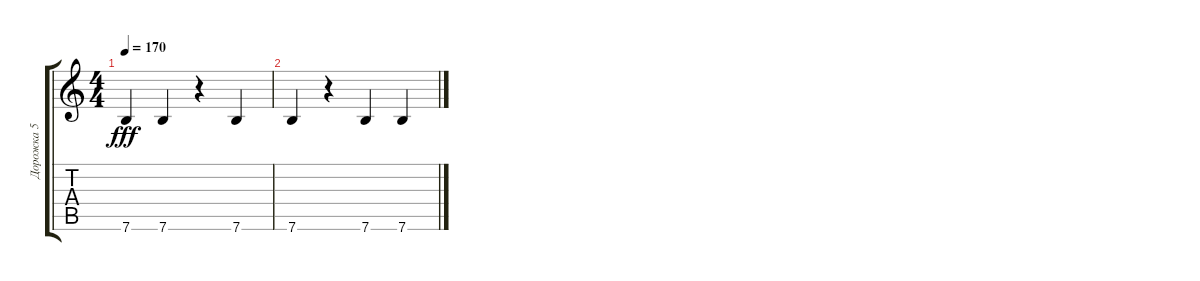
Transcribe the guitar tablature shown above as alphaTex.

\track ("Дорожка 5" "Дорожка 5") {instrument distortionguitar}
\staff {score tabs}
\tuning (E4 B3 G3 D3 A2 E2) {hide}
\ts (4 4)
\tempo 170
\clef g2
\ks c
7.6.4{dy fff} 7.6.4 r.4 7.6.4 |
7.6.4 r.4 7.6.4 7.6.4
